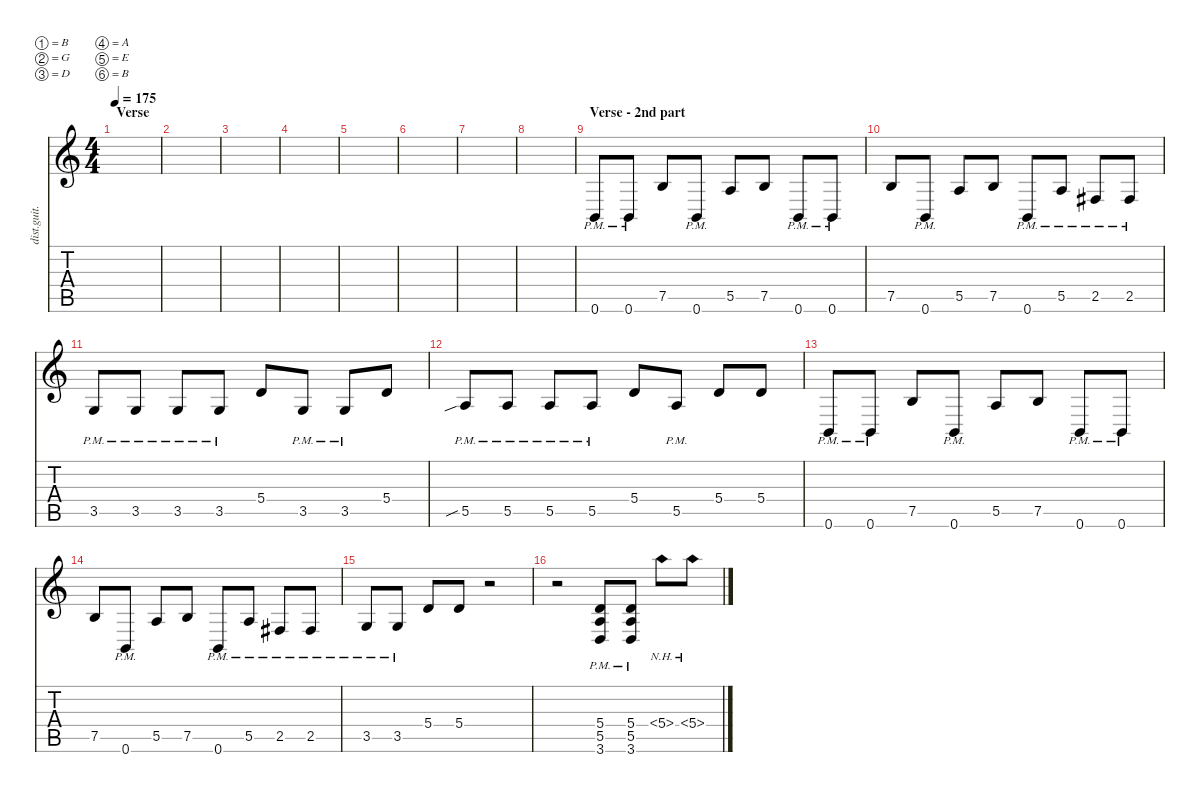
\defaultSystemsLayout 4
\hideDynamics
\bracketExtendMode nobrackets
\track ("Distortion Guitar - Petr" "dist.guit.") {instrument distortionguitar}
\staff {score tabs}
\tuning (B3 G3 D3 A2 E2 B1)
\ts (4 4)
\section ("" "Verse")
\tempo 175
\clef g2
\ks c
|
|
|
|
|
|
|
|
\section ("" "Verse - 2nd part")
0.6{pm}.8{beam Up} 0.6{pm}.8{beam Up} 7.5.8{beam Up} 0.6{pm}.8{beam Up} 5.5.8{beam Up} 7.5.8{beam Up} 0.6{pm}.8{beam Up} 0.6{pm}.8{beam Up} |
7.5.8{beam Up} 0.6{pm}.8{beam Up} 5.5.8{beam Up} 7.5.8{beam Up} 0.6{pm}.8{beam Up} 5.5{pm}.8{beam Up} 2.5{pm acc #}.8{beam Up} 2.5{pm acc #}.8{beam Up} |
3.5{pm}.8{beam Up} 3.5{pm}.8{beam Up} 3.5{pm}.8{beam Up} 3.5{pm}.8{beam Up} 5.4.8{beam Up} 3.5{pm}.8{beam Up} 3.5{pm}.8{beam Up} 5.4.8{beam Up} |
5.5{sib pm}.8{beam Up} 5.5{pm}.8{beam Up} 5.5{pm}.8{beam Up} 5.5{pm}.8{beam Up} 5.4.8{beam Up} 5.5{pm}.8{beam Up} 5.4.8{beam Up} 5.4.8{beam Up} |
0.6{pm}.8{beam Up} 0.6{pm}.8{beam Up} 7.5.8{beam Up} 0.6{pm}.8{beam Up} 5.5.8{beam Up} 7.5.8{beam Up} 0.6{pm}.8{beam Up} 0.6{pm}.8{beam Up} |
7.5.8{beam Up} 0.6{pm}.8{beam Up} 5.5.8{beam Up} 7.5.8{beam Up} 0.6{pm}.8{beam Up} 5.5{pm}.8{beam Up} 2.5{pm acc #}.8{beam Up} 2.5{pm acc #}.8{beam Up} |
3.5{pm}.8{beam Up} 3.5{pm}.8{beam Up} 5.4.8{beam Up} 5.4.8{beam Up} r.2{beam Down} |
r.2{beam Down} (5.4{pm} 3.6{pm} 5.5{pm}).8{beam Up} (5.5{pm} 3.6{pm} 5.4{pm}).8{beam Up} 5.4{nh}.8{beam Down} 5.4{nh}.8{beam Down}
